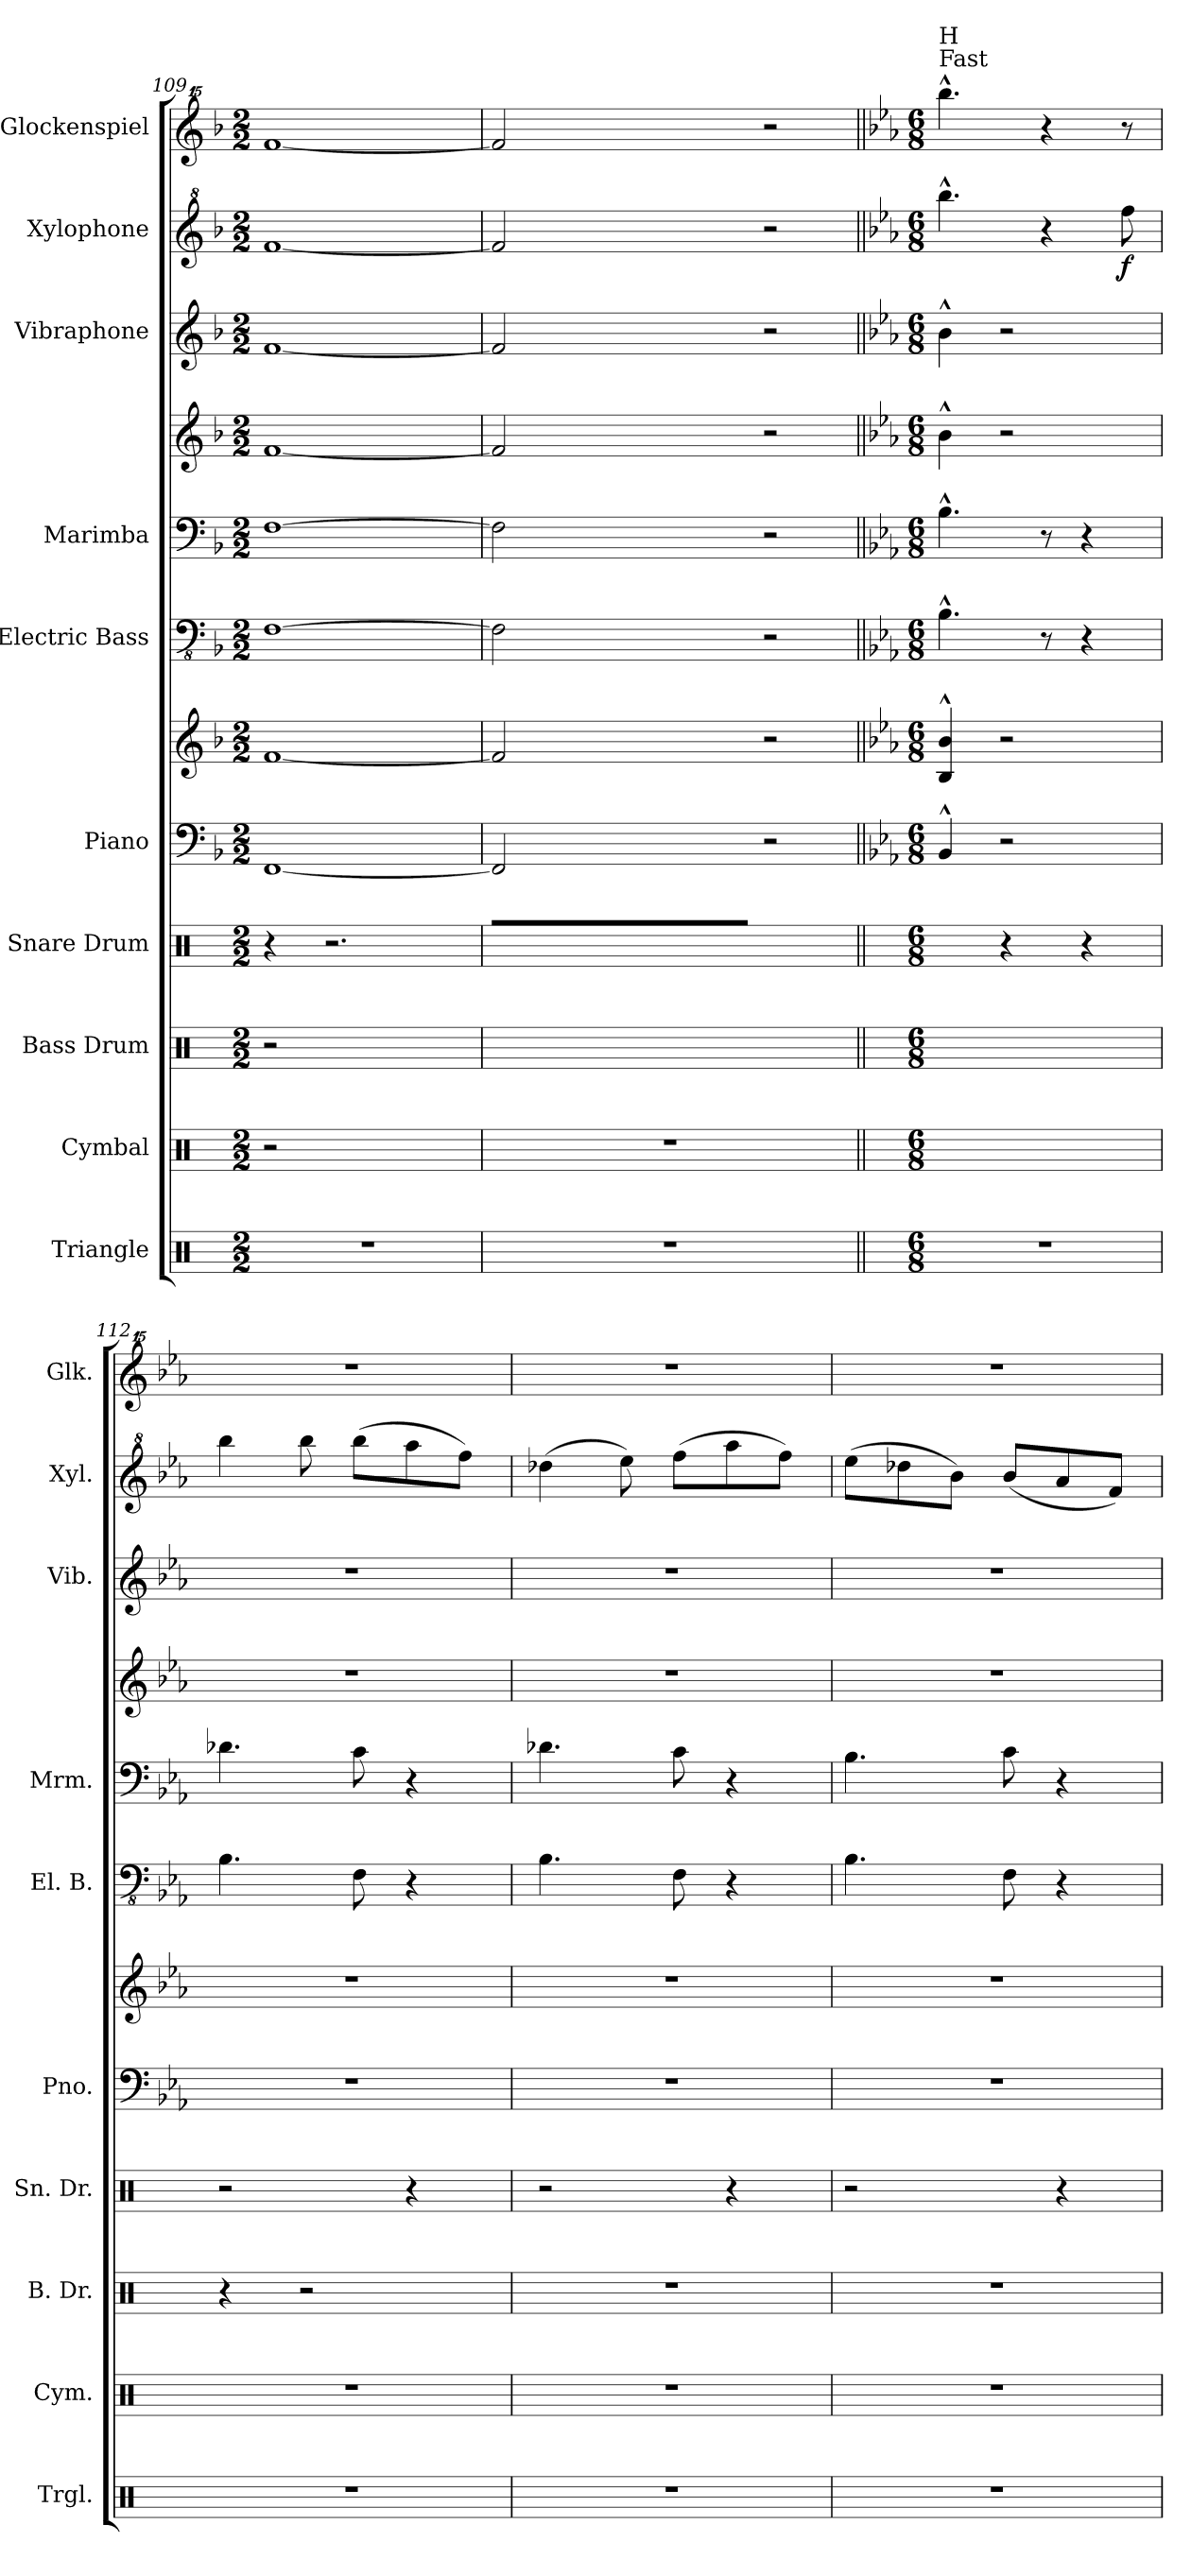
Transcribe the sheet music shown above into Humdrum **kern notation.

**kern	**kern	**kern	**kern	**kern	**kern	**kern	**kern	**kern	**kern	**kern	**dynam	**kern
*part10	*part9	*part8	*part7	*part6	*part6	*part5	*part4	*part4	*part3	*part2	*part2	*part1
*staff12	*staff11	*staff10	*staff9	*staff8	*staff7	*staff6	*staff5	*staff4	*staff3	*staff2	*staff2	*staff1
*I"Triangle	*I"Cymbal	*I"Bass Drum	*I"Snare Drum	*I"Piano	*	*I"Electric Bass	*I"Marimba	*	*I"Vibraphone	*I"Xylophone	*	*I"Glockenspiel
*I'Trgl.	*I'Cym.	*I'B. Dr.	*I'Sn. Dr.	*I'Pno.	*	*I'El. B.	*I'Mrm.	*	*I'Vib.	*I'Xyl.	*	*I'Glk.
!!LO:PB:g=z
*clefX	*clefX	*clefX	*clefX	*clefF4	*clefG2	*clefFv4	*clefF4	*clefG2	*clefG2	*clefG^2	*	*clefG^^2
*k[]	*k[]	*k[]	*k[]	*k[b-]	*k[b-]	*k[b-]	*k[b-]	*k[b-]	*k[b-]	*k[b-]	*	*k[b-]
*C:	*C:	*C:	*C:	*F:	*F:	*F:	*F:	*F:	*F:	*F:	*	*F:
*M2/2	*M2/2	*M2/2	*M2/2	*M2/2	*M2/2	*M2/2	*M2/2	*M2/2	*M2/2	*M2/2	*	*M2/2
=109	=109	=109	=109	=109	=109	=109	=109	=109	=109	=109	=109	=109
1r	2r	2r	4r	[1FF	[1f	[1FF	[1F	[1f	[1f	[1ff	.	[1fff
.	.	.	2.r	.	.	.	.	.	.	.	.	.
.	2R^\	2R^\	.	.	.	.	.	.	.	.	.	.
=110	=110	=110	=110	=110	=110	=110	=110	=110	=110	=110	=110	=110
1r	1r	2R\	32R\LLL	2FF/]	2f/]	2FF\]	2F\]	2f/]	2f/]	2ff/]	.	2fff/]
.	.	.	32R\	.	.	.	.	.	.	.	.	.
.	.	.	32R\	.	.	.	.	.	.	.	.	.
.	.	.	32R\	.	.	.	.	.	.	.	.	.
.	.	.	32R\	.	.	.	.	.	.	.	.	.
.	.	.	32R\	.	.	.	.	.	.	.	.	.
.	.	.	32R\	.	.	.	.	.	.	.	.	.
.	.	.	32R\	.	.	.	.	.	.	.	.	.
.	.	.	32R\	.	.	.	.	.	.	.	.	.
.	.	.	32R\	.	.	.	.	.	.	.	.	.
.	.	.	32R\	.	.	.	.	.	.	.	.	.
.	.	.	32R\	.	.	.	.	.	.	.	.	.
.	.	.	32R\	.	.	.	.	.	.	.	.	.
.	.	.	32R\	.	.	.	.	.	.	.	.	.
.	.	.	32R\	.	.	.	.	.	.	.	.	.
.	.	.	32R\JJJ	.	.	.	.	.	.	.	.	.
.	.	2R\	2R\	2r	2r	2r	2r	2r	2r	2r	.	2r
=111||	=111||	=111||	=111||	=111||	=111||	=111||	=111||	=111||	=111||	=111||	=111||	=111||
*	*	*	*	*k[b-e-a-]	*k[b-e-a-]	*k[b-e-a-]	*k[b-e-a-]	*k[b-e-a-]	*k[b-e-a-]	*k[b-e-a-]	*	*k[b-e-a-]
*	*	*	*	*E-:	*E-:	*E-:	*E-:	*E-:	*E-:	*E-:	*	*E-:
*M6/8	*M6/8	*M6/8	*M6/8	*M6/8	*M6/8	*M6/8	*M6/8	*M6/8	*M6/8	*M6/8	*	*M6/8
!	!	!	!	!	!	!	!	!	!	!	!	!LO:TX:a:t=Fast
!	!	!	!	!	!	!	!	!	!	!	!	!LO:TX:a:t=H
2.r	2.R\	2.R\	4R\	4BB-^^/	4B-/^^ 4b-/^^	4.BB-^^\	4.B-^^\	4b-^^\	4b-^^\	4.bbb-^^\	.	4.bbbb-^^\
.	.	.	4r	2r	2r	.	.	2r	2r	.	.	.
.	.	.	.	.	.	8r	8r	.	.	4r	.	4r
.	.	.	4r	.	.	4r	4r	.	.	.	.	.
!	!	!	!	!	!	!	!	!	!	!	!LO:DY:b	!
.	.	.	.	.	.	.	.	.	.	8fff\	f	8r
=112	=112	=112	=112	=112	=112	=112	=112	=112	=112	=112	=112	=112
2.r	2.r	4r	2r	2.r	2.r	4.BB-\	4.d-X\	2.r	2.r	4bbb-\	.	2.r
.	.	2r	.	.	.	.	.	.	.	8bbb-\	.	.
.	.	.	.	.	.	8FF\	8c\	.	.	(8bbb-\L	.	.
.	.	.	4r	.	.	4r	4r	.	.	8aaa-\	.	.
.	.	.	.	.	.	.	.	.	.	8fff\J)	.	.
=113	=113	=113	=113	=113	=113	=113	=113	=113	=113	=113	=113	=113
2.r	2.r	2.r	2r	2.r	2.r	4.BB-\	4.d-X\	2.r	2.r	(4ddd-X\	.	2.r
.	.	.	.	.	.	.	.	.	.	8eee-\)	.	.
.	.	.	.	.	.	8FF\	8c\	.	.	(8fff\L	.	.
.	.	.	4r	.	.	4r	4r	.	.	8aaa-\	.	.
.	.	.	.	.	.	.	.	.	.	8fff\J)	.	.
!!LO:PB:g=z
=114	=114	=114	=114	=114	=114	=114	=114	=114	=114	=114	=114	=114
2.r	2.r	2.r	2r	2.r	2.r	4.BB-\	4.B-\	2.r	2.r	(8eee-\L	.	2.r
.	.	.	.	.	.	.	.	.	.	8ddd-X\	.	.
.	.	.	.	.	.	.	.	.	.	8bb-\J)	.	.
.	.	.	.	.	.	8FF\	8c\	.	.	(8bb-/L	.	.
.	.	.	4r	.	.	4r	4r	.	.	8aa-/	.	.
.	.	.	.	.	.	.	.	.	.	8ff/J)	.	.
=	=	=	=	=	=	=	=	=	=	=	=	=
*-	*-	*-	*-	*-	*-	*-	*-	*-	*-	*-	*-	*-
